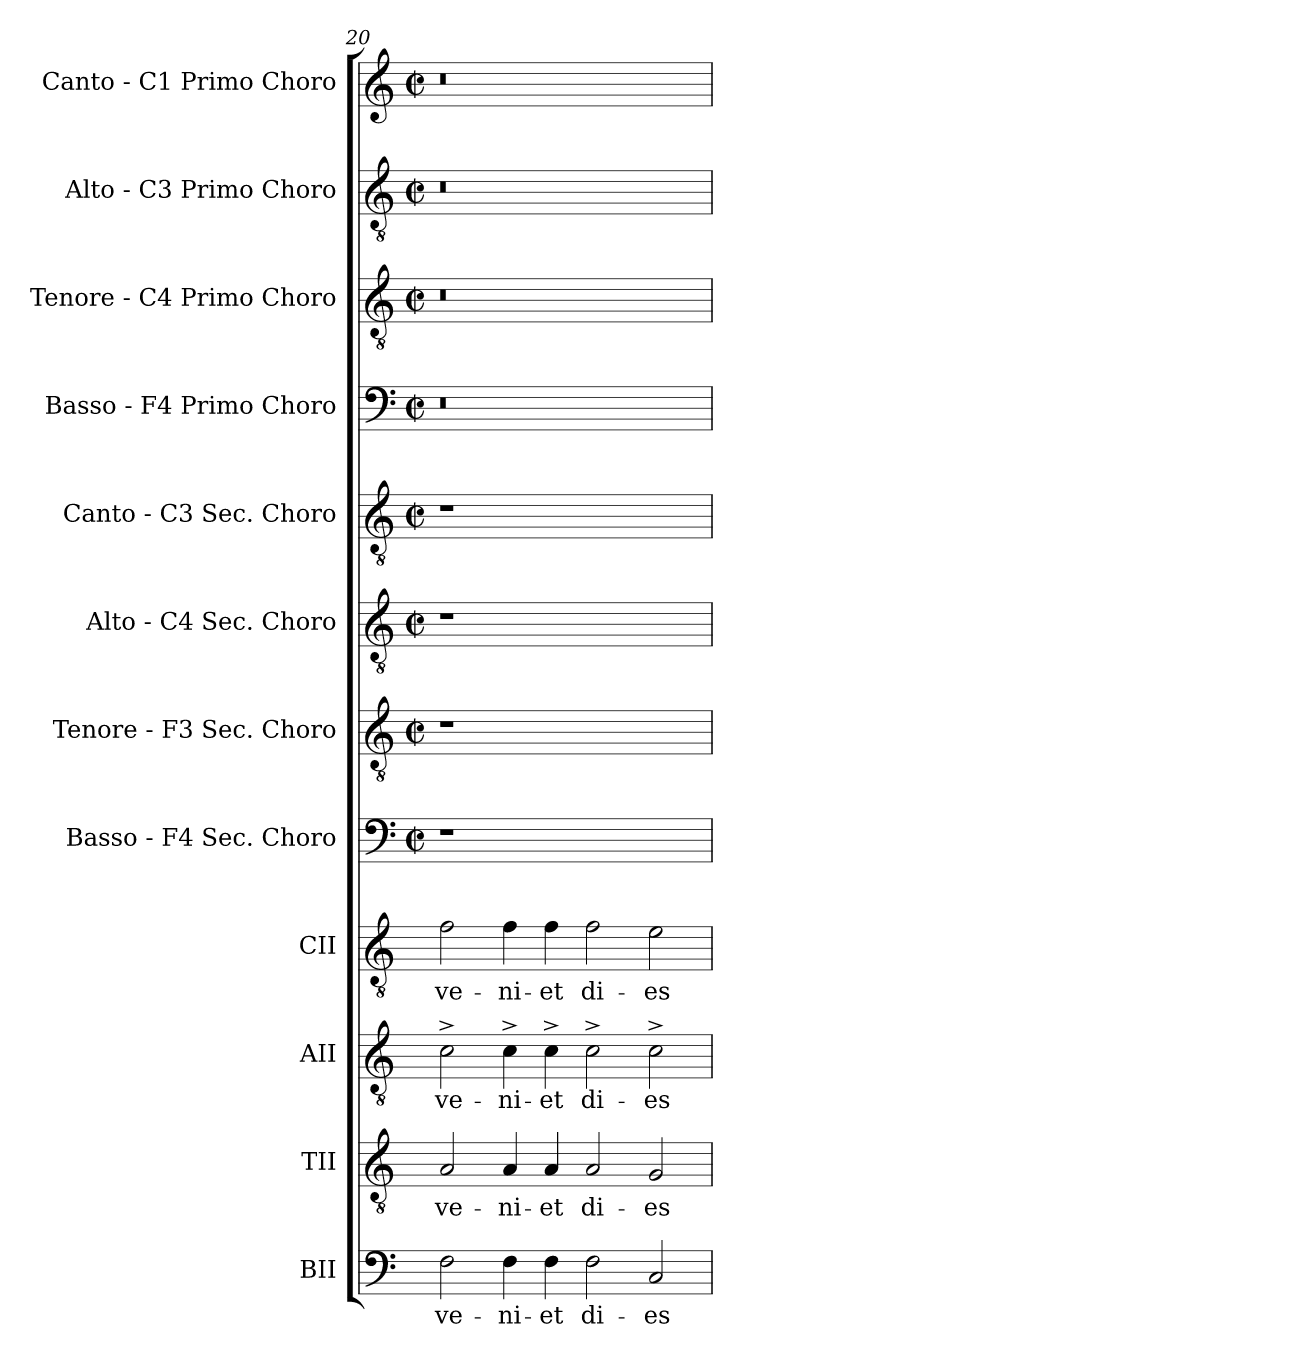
**kern	**text	**kern	**text	**kern	**text	**kern	**text	**kern	**kern	**kern	**kern	**kern	**kern	**kern	**kern
*part12	*part12	*part11	*part11	*part10	*part10	*part9	*part9	*part8	*part7	*part6	*part5	*part4	*part3	*part2	*part1
*staff12	*staff12	*staff11	*staff11	*staff10	*staff10	*staff9	*staff9	*staff8	*staff7	*staff6	*staff5	*staff4	*staff3	*staff2	*staff1
*I"BII	*	*I"TII	*	*I"AII	*	*I"CII	*	*I"Basso - F4  Sec. Choro	*I"Tenore - F3  Sec. Choro	*I"Alto - C4  Sec. Choro	*I"Canto - C3  Sec. Choro	*I"Basso - F4  Primo Choro	*I"Tenore - C4  Primo Choro	*I"Alto - C3  Primo Choro	*I"Canto - C1  Primo Choro
*I'BII	*	*I'TII	*	*I'AII	*	*I'CII	*	*I'Ch	*I'Ch	*I'Ch	*I'Ch	*I'BI	*I'TI	*I'AI	*I'CI
*clefF4	*	*clefGv2	*	*clefGv2	*	*clefGv2	*	*clefF4	*clefGv2	*clefGv2	*clefGv2	*clefF4	*clefGv2	*clefGv2	*clefG2
*	*	*	*	*	*	*	*	*M2/2	*M2/2	*M2/2	*M2/2	*M2/2	*M2/2	*M2/2	*M2/2
*	*	*	*	*	*	*	*	*met(c|)	*met(c|)	*met(c|)	*met(c|)	*met(c|)	*met(c|)	*met(c|)	*met(c|)
=20	=20	=20	=20	=20	=20	=20	=20	=20	=20	=20	=20	=20	=20	=20	=20
!	!LO:LY:b:cj	!	!LO:LY:b:cj	!	!LO:LY:b:cj	!	!LO:LY:b:cj	!	!	!	!	!	!	!	!
2F\	ve-	2A/	ve-	2c^<\	ve-	2f\	ve-	1r	1r	1r	1r	0r	0r	0r	0r
!	!LO:LY:b:cj	!	!LO:LY:b:cj	!	!LO:LY:b:cj	!	!LO:LY:b:cj	!	!	!	!	!	!	!	!
4F\	-ni-	4A/	-ni-	4c^<\	-ni-	4f\	-ni-	.	.	.	.	.	.	.	.
!	!LO:LY:b:cj	!	!LO:LY:b:cj	!	!LO:LY:b:cj	!	!LO:LY:b:cj	!	!	!	!	!	!	!	!
4F\	-et	4A/	-et	4c^<\	-et	4f\	-et	.	.	.	.	.	.	.	.
!	!LO:LY:b:cj	!	!LO:LY:b:cj	!	!LO:LY:b:cj	!	!LO:LY:b:cj	!	!	!	!	!	!	!	!
2F\	di-	2A/	di-	2c^<\	di-	2f\	di-	1ryy	1ryy	1ryy	1ryy	.	.	.	.
!	!LO:LY:b:cj	!	!LO:LY:b:cj	!	!LO:LY:b:cj	!	!LO:LY:b:cj	!	!	!	!	!	!	!	!
2C/	-es	2G/	-es	2c^<\	-es	2e\	-es	.	.	.	.	.	.	.	.
=	=	=	=	=	=	=	=	=	=	=	=	=	=	=	=
*-	*-	*-	*-	*-	*-	*-	*-	*-	*-	*-	*-	*-	*-	*-	*-
